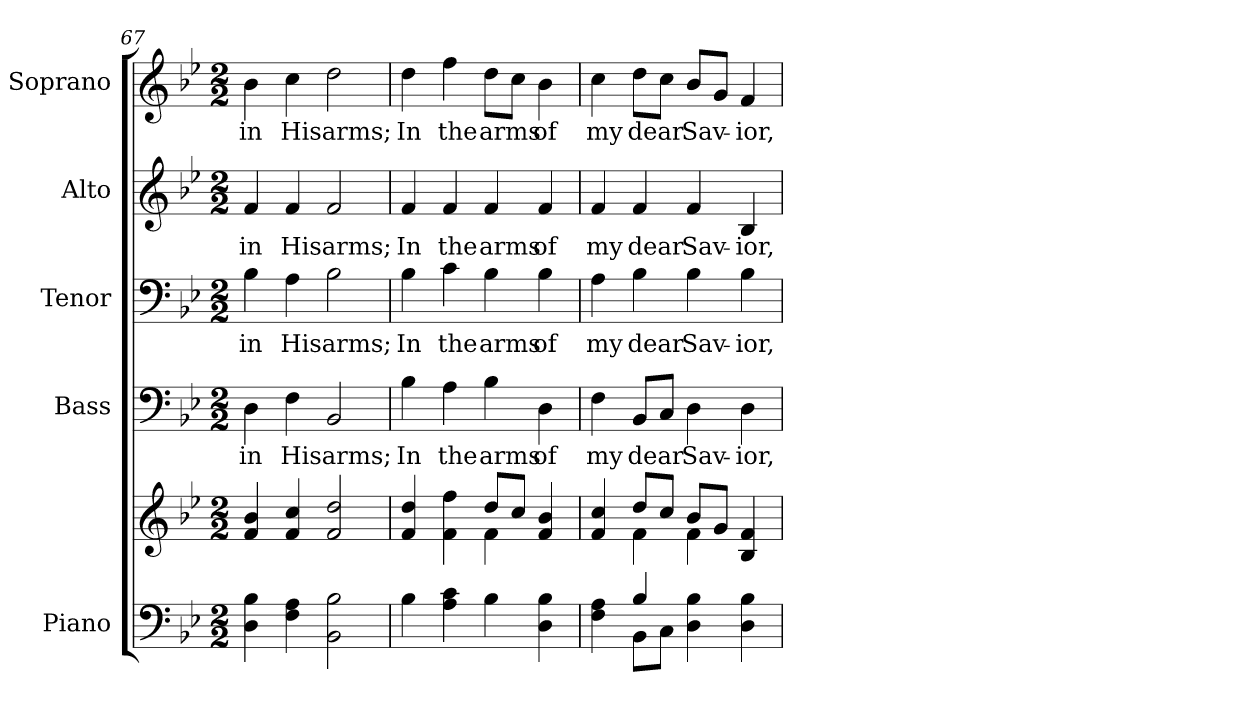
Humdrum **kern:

**kern	**kern	**kern	**text	**kern	**text	**kern	**text	**kern	**text
*part5	*part5	*part4	*part4	*part3	*part3	*part2	*part2	*part1	*part1
*staff6	*staff5	*staff4	*staff4	*staff3	*staff3	*staff2	*staff2	*staff1	*staff1
*I"Piano	*	*I"Bass	*	*I"Tenor	*	*I"Alto	*	*I"Soprano	*
*I'Pno.	*	*I'B.	*	*I'T.	*	*I'A.	*	*I'S.	*
!!LO:PB:g=z
*clefF4	*clefG2	*clefF4	*	*clefF4	*	*clefG2	*	*clefG2	*
*k[b-e-]	*k[b-e-]	*k[b-e-]	*	*k[b-e-]	*	*k[b-e-]	*	*k[b-e-]	*
*B-:	*B-:	*B-:	*	*B-:	*	*B-:	*	*B-:	*
*M2/2	*M2/2	*M2/2	*	*M2/2	*	*M2/2	*	*M2/2	*
=67	=67	=67	=67	=67	=67	=67	=67	=67	=67
!	!	!	!LO:LY:b:color=#000000	!	!	!	!	!	!
!	!	!	!	!	!LO:LY:b:color=#000000	!	!	!	!
!	!	!	!	!	!	!	!LO:LY:b:color=#000000	!	!
!	!	!	!	!	!	!	!	!	!LO:LY:b:color=#000000
4Di\ 4B-i	4fi/ 4b-i	4Di\	in	4B-i\	in	4fi/	in	4b-i\	in
!	!	!	!LO:LY:b:color=#000000	!	!	!	!	!	!
!	!	!	!	!	!LO:LY:b:color=#000000	!	!	!	!
!	!	!	!	!	!	!	!LO:LY:b:color=#000000	!	!
!	!	!	!	!	!	!	!	!	!LO:LY:b:color=#000000
4Fi\ 4Ai	4fi/ 4cci	4Fi\	His	4Ai\	His	4fi/	His	4cci\	His
!	!	!	!LO:LY:b:color=#000000	!	!	!	!	!	!
!	!	!	!	!	!LO:LY:b:color=#000000	!	!	!	!
!	!	!	!	!	!	!	!LO:LY:b:color=#000000	!	!
!	!	!	!	!	!	!	!	!	!LO:LY:b:color=#000000
2BB-i\ 2B-i	2fi/ 2ddi	2BB-i/	arms;	2B-i\	arms;	2fi/	arms;	2ddi\	arms;
=68	=68	=68	=68	=68	=68	=68	=68	=68	=68
*	*^	*	*	*	*	*	*	*	*
!	!	!	!	!LO:LY:b:color=#000000	!	!	!	!	!	!
!	!	!	!	!	!	!LO:LY:b:color=#000000	!	!	!	!
!	!	!	!	!	!	!	!	!LO:LY:b:color=#000000	!	!
!	!	!	!	!	!	!	!	!	!	!LO:LY:b:color=#000000
4B-i\	4fi/ 4ddi	2ryy	4B-i\	In	4B-i\	In	4fi/	In	4ddi\	In
!	!	!	!	!LO:LY:b:color=#000000	!	!	!	!	!	!
!	!	!	!	!	!	!LO:LY:b:color=#000000	!	!	!	!
!	!	!	!	!	!	!	!	!LO:LY:b:color=#000000	!	!
!	!	!	!	!	!	!	!	!	!	!LO:LY:b:color=#000000
4Ai\ 4ci	4fi\ 4ffi	.	4Ai\	the	4ci\	the	4fi/	the	4ffi\	the
!	!	!	!	!LO:LY:b:color=#000000	!	!	!	!	!	!
!	!	!	!	!	!	!LO:LY:b:color=#000000	!	!	!	!
!	!	!	!	!	!	!	!	!LO:LY:b:color=#000000	!	!
!	!	!	!	!	!	!	!	!	!	!LO:LY:b:color=#000000
4B-i\	8ddi/L	4fi\	4B-i\	arms	4B-i\	arms	4fi/	arms	8ddi\L	arms
.	8cci/J	.	.	.	.	.	.	.	8cci\J	.
!	!	!	!	!LO:LY:b:color=#000000	!	!	!	!	!	!
!	!	!	!	!	!	!LO:LY:b:color=#000000	!	!	!	!
!	!	!	!	!	!	!	!	!LO:LY:b:color=#000000	!	!
!	!	!	!	!	!	!	!	!	!	!LO:LY:b:color=#000000
4Di\ 4B-i	4fi/ 4b-i	4ryy	4Di\	of	4B-i\	of	4fi/	of	4b-i\	of
!!LO:LB:g=z
=69	=69	=69	=69	=69	=69	=69	=69	=69	=69	=69
*^	*	*	*	*	*	*	*	*	*	*
!	!	!	!	!	!LO:LY:b:color=#000000	!	!	!	!	!	!
!	!	!	!	!	!	!	!LO:LY:b:color=#000000	!	!	!	!
!	!	!	!	!	!	!	!	!	!LO:LY:b:color=#000000	!	!
!	!	!	!	!	!	!	!	!	!	!	!LO:LY:b:color=#000000
4Fi\ 4Ai	4ryy	4fi/ 4cci	4ryy	4Fi\	my	4Ai\	my	4fi/	my	4cci\	my
!	!	!	!	!	!LO:LY:b:color=#000000	!	!	!	!	!	!
!	!	!	!	!	!	!	!LO:LY:b:color=#000000	!	!	!	!
!	!	!	!	!	!	!	!	!	!LO:LY:b:color=#000000	!	!
!	!	!	!	!	!	!	!	!	!	!	!LO:LY:b:color=#000000
4B-i/	8BB-i\L	8ddi/L	4fi\	8BB-i/L	dear	4B-i\	dear	4fi/	dear	8ddi\L	dear
.	8Ci\J	8cci/J	.	8Ci/J	.	.	.	.	.	8cci\J	.
!	!	!	!	!	!LO:LY:b:color=#000000	!	!	!	!	!	!
!	!	!	!	!	!	!	!LO:LY:b:color=#000000	!	!	!	!
!	!	!	!	!	!	!	!	!	!LO:LY:b:color=#000000	!	!
!	!	!	!	!	!	!	!	!	!	!	!LO:LY:b:color=#000000
4Di\ 4B-i	2ryy	8b-i/L	4fi\	4Di\	Sav-	4B-i\	Sav-	4fi/	Sav-	8b-i/L	Sav-
.	.	8gi/J	.	.	.	.	.	.	.	8gi/J	.
!	!	!	!	!	!LO:LY:b:color=#000000	!	!	!	!	!	!
!	!	!	!	!	!	!	!LO:LY:b:color=#000000	!	!	!	!
!	!	!	!	!	!	!	!	!	!LO:LY:b:color=#000000	!	!
!	!	!	!	!	!	!	!	!	!	!	!LO:LY:b:color=#000000
4Di\ 4B-i	.	4B-i/ 4fi	4ryy	4Di\	-ior,	4B-i\	-ior,	4B-i/	-ior,	4fi/	-ior,
*v	*v	*	*	*	*	*	*	*	*	*	*
*	*v	*v	*	*	*	*	*	*	*	*
=	=	=	=	=	=	=	=	=	=
*-	*-	*-	*-	*-	*-	*-	*-	*-	*-
